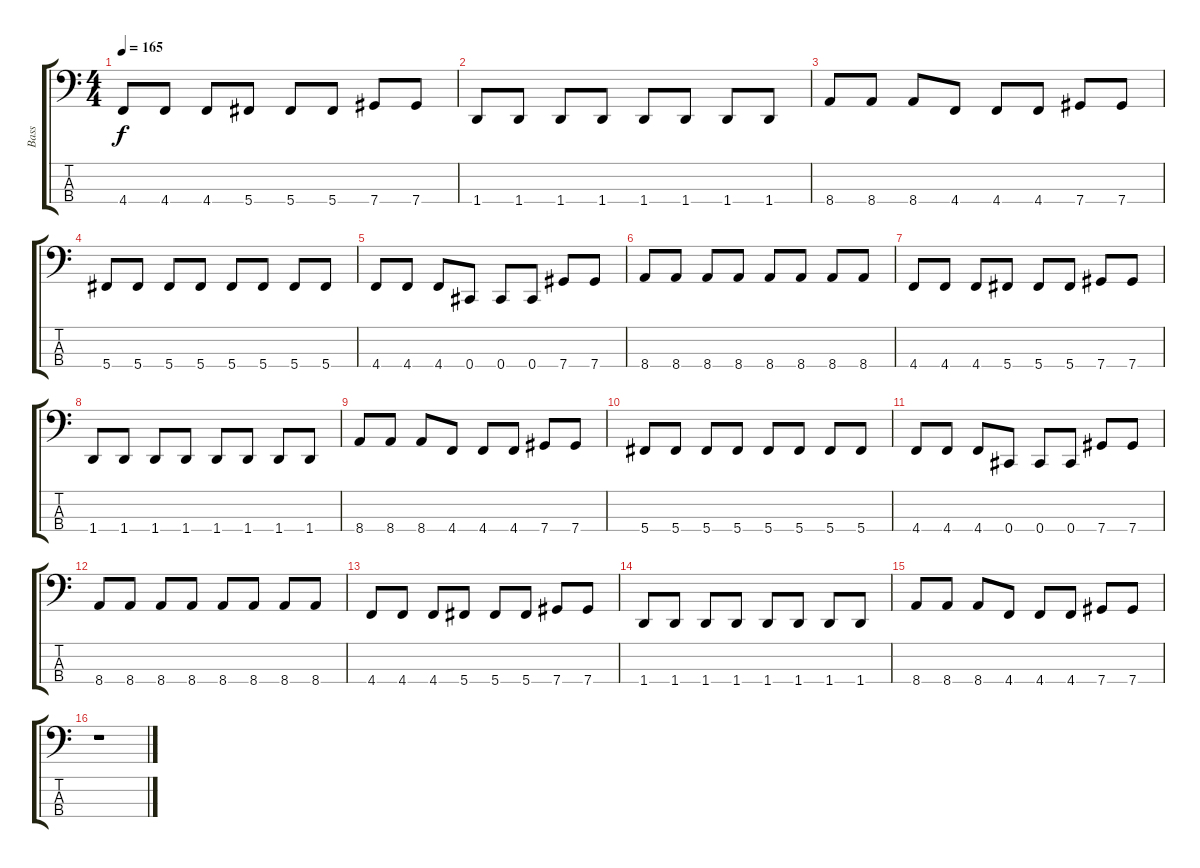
\track ("Bass" "Bass") {instrument electricbasspick}
\staff {score tabs}
\tuning (Gb2 Db2 Ab1 Db1) {hide}
\ts (4 4)
\tempo 165
\clef f4
\ks c
4.4.8{dy f} 4.4.8 4.4.8 5.4.8 5.4.8 5.4.8 7.4.8 7.4.8 |
1.4.8 1.4.8 1.4.8 1.4.8 1.4.8 1.4.8 1.4.8 1.4.8 |
8.4.8 8.4.8 8.4.8 4.4.8 4.4.8 4.4.8 7.4.8 7.4.8 |
5.4.8{volume 12} 5.4.8 5.4.8 5.4.8 5.4.8 5.4.8 5.4.8 5.4.8 |
4.4.8 4.4.8 4.4.8 0.4.8 0.4.8 0.4.8 7.4.8 7.4.8 |
8.4.8 8.4.8 8.4.8 8.4.8 8.4.8 8.4.8 8.4.8 8.4.8 |
4.4.8{volume 8} 4.4.8 4.4.8 5.4.8 5.4.8 5.4.8 7.4.8 7.4.8 |
1.4.8 1.4.8 1.4.8 1.4.8 1.4.8 1.4.8 1.4.8 1.4.8 |
8.4.8 8.4.8 8.4.8 4.4.8 4.4.8 4.4.8 7.4.8 7.4.8 |
5.4.8{volume 4} 5.4.8 5.4.8 5.4.8 5.4.8 5.4.8 5.4.8 5.4.8 |
4.4.8 4.4.8 4.4.8 0.4.8 0.4.8 0.4.8 7.4.8 7.4.8 |
8.4.8 8.4.8 8.4.8 8.4.8 8.4.8 8.4.8 8.4.8 8.4.8 |
4.4.8{volume 0} 4.4.8 4.4.8 5.4.8 5.4.8 5.4.8 7.4.8 7.4.8 |
1.4.8 1.4.8 1.4.8 1.4.8 1.4.8 1.4.8 1.4.8 1.4.8 |
8.4.8 8.4.8 8.4.8 4.4.8 4.4.8 4.4.8 7.4.8 7.4.8 |
r.1
